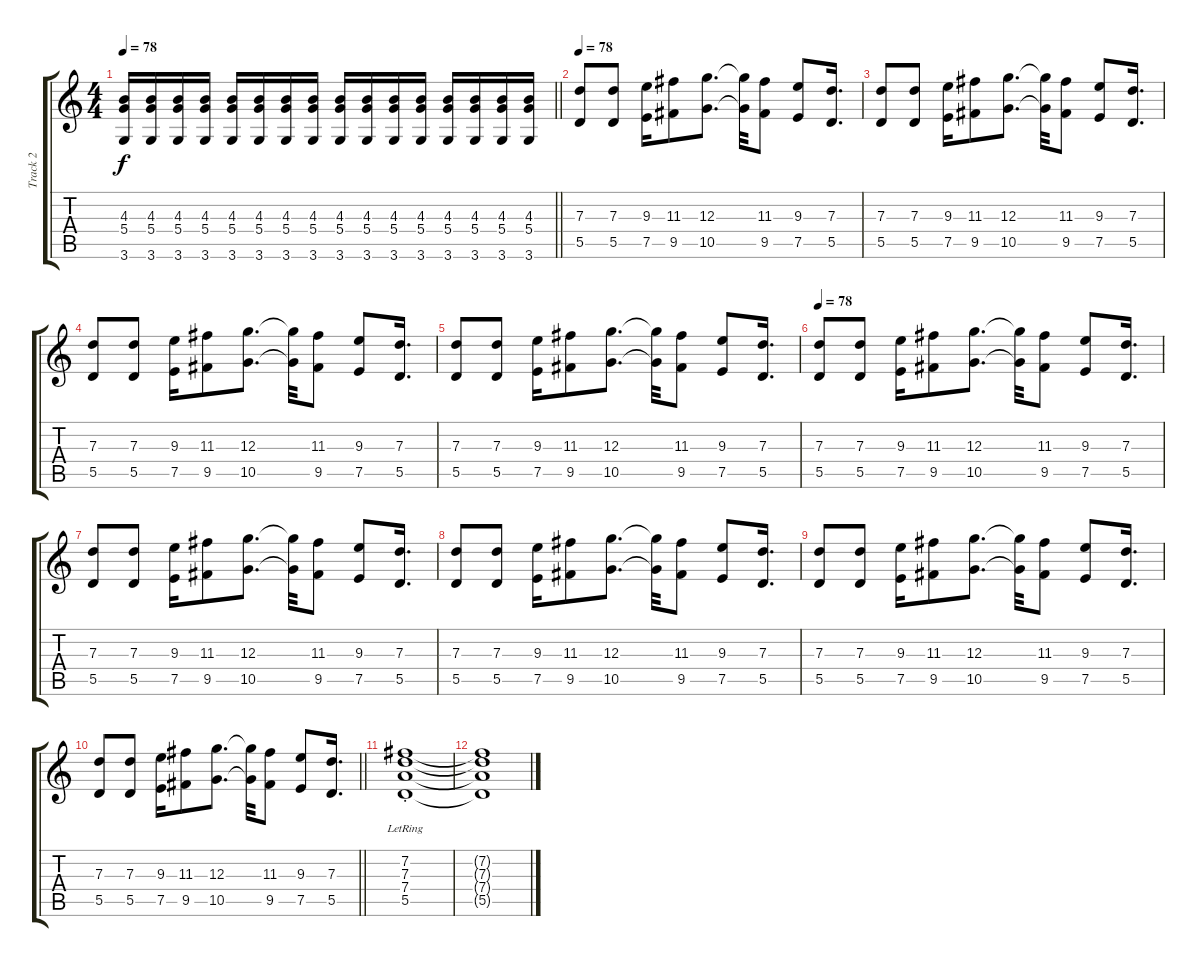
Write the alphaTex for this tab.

\track ("Track 2" "Track 2") {instrument distortionguitar}
\staff {score tabs}
\tuning (E4 B3 G3 D3 A2 E2) {hide}
\ts (4 4)
\tempo 78
\clef g2
\barLineRight lightlight
\ks c
(4.3 5.4 3.6).16{dy f} (4.3 5.4 3.6).16 (4.3 5.4 3.6).16 (4.3 5.4 3.6).16 (4.3 5.4 3.6).16 (4.3 5.4 3.6).16 (4.3 5.4 3.6).16 (4.3 5.4 3.6).16 (4.3 5.4 3.6).16 (4.3 5.4 3.6).16 (4.3 5.4 3.6).16 (4.3 5.4 3.6).16 (4.3 5.4 3.6).16 (4.3 5.4 3.6).16 (4.3 5.4 3.6).16 (4.3 5.4 3.6).16 |
\tempo 78
(7.3 5.5).8 (7.3 5.5).8 (9.3 7.5).16 (11.3 9.5).8 (12.3 10.5).8{d} (12.3{t} 10.5{t}).32 (11.3 9.5).8 (9.3 7.5).8 (7.3 5.5).16{d} |
(7.3 5.5).8 (7.3 5.5).8 (9.3 7.5).16 (11.3 9.5).8 (12.3 10.5).8{d} (12.3{t} 10.5{t}).32 (11.3 9.5).8 (9.3 7.5).8 (7.3 5.5).16{d} |
(7.3 5.5).8 (7.3 5.5).8 (9.3 7.5).16 (11.3 9.5).8 (12.3 10.5).8{d} (12.3{t} 10.5{t}).32 (11.3 9.5).8 (9.3 7.5).8 (7.3 5.5).16{d} |
(7.3 5.5).8 (7.3 5.5).8 (9.3 7.5).16 (11.3 9.5).8 (12.3 10.5).8{d} (12.3{t} 10.5{t}).32 (11.3 9.5).8 (9.3 7.5).8 (7.3 5.5).16{d} |
\tempo 78
(7.3 5.5).8 (7.3 5.5).8 (9.3 7.5).16 (11.3 9.5).8 (12.3 10.5).8{d} (12.3{t} 10.5{t}).32 (11.3 9.5).8 (9.3 7.5).8 (7.3 5.5).16{d} |
(7.3 5.5).8 (7.3 5.5).8 (9.3 7.5).16 (11.3 9.5).8 (12.3 10.5).8{d} (12.3{t} 10.5{t}).32 (11.3 9.5).8 (9.3 7.5).8 (7.3 5.5).16{d} |
(7.3 5.5).8 (7.3 5.5).8 (9.3 7.5).16 (11.3 9.5).8 (12.3 10.5).8{d} (12.3{t} 10.5{t}).32 (11.3 9.5).8 (9.3 7.5).8 (7.3 5.5).16{d} |
(7.3 5.5).8 (7.3 5.5).8 (9.3 7.5).16 (11.3 9.5).8 (12.3 10.5).8{d} (12.3{t} 10.5{t}).32 (11.3 9.5).8 (9.3 7.5).8 (7.3 5.5).16{d} |
\barLineRight lightlight
(7.3 5.5).8 (7.3 5.5).8 (9.3 7.5).16 (11.3 9.5).8 (12.3 10.5).8{d} (12.3{t} 10.5{t}).32 (11.3 9.5).8 (9.3 7.5).8 (7.3 5.5).16{d} |
(7.2{st lr} 7.3{st lr} 7.4{st lr} 5.5{st lr}).1 |
(7.2{t} 7.3{t} 7.4{t} 5.5{t}).1
